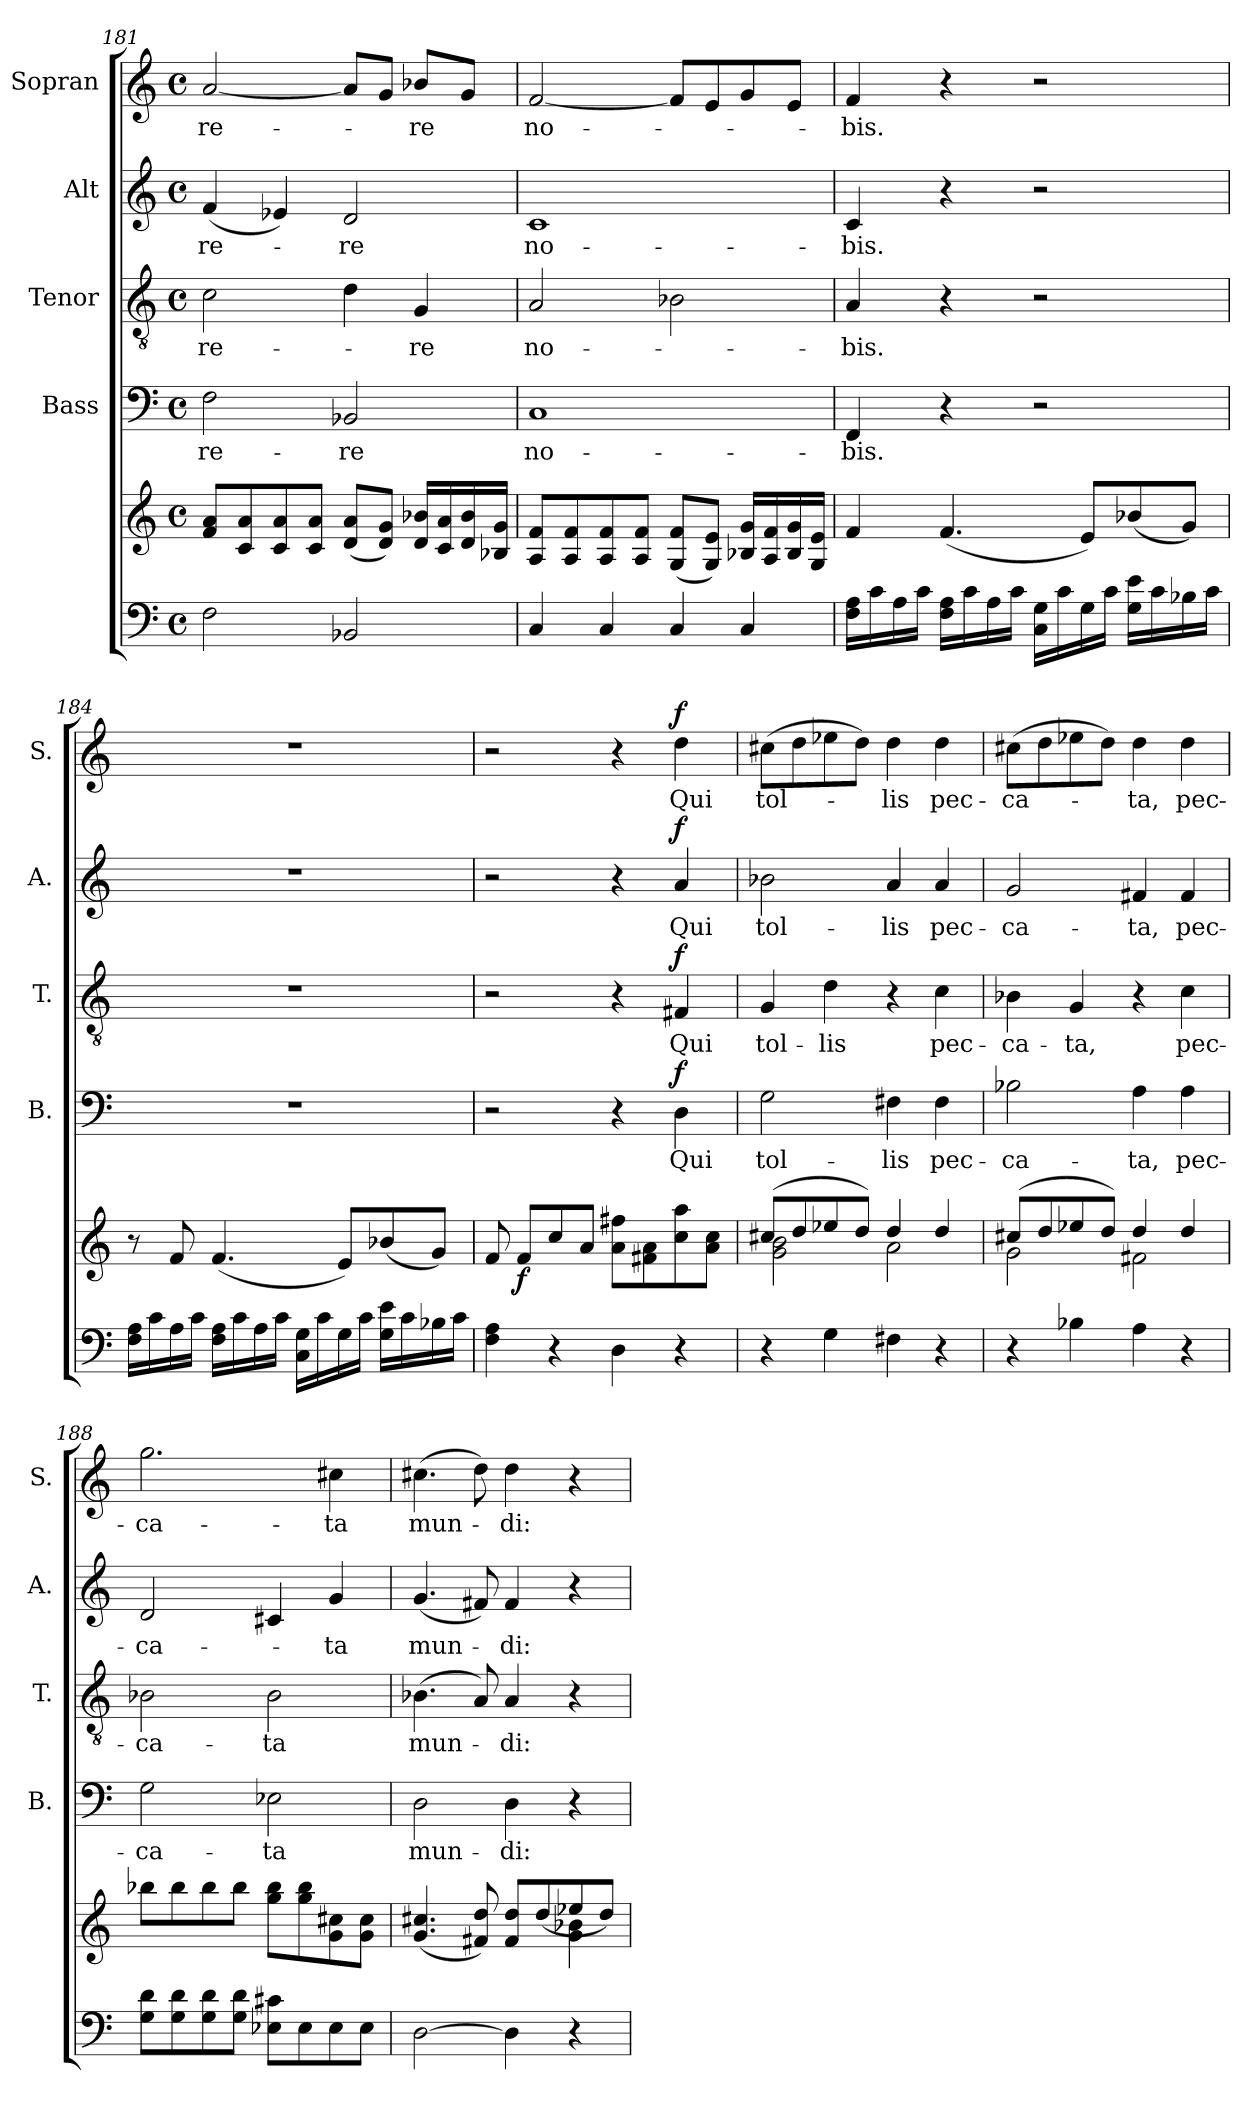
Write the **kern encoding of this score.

**kern	**kern	**dynam	**kern	**text	**dynam	**kern	**text	**dynam	**kern	**text	**dynam	**kern	**text	**dynam
*part5	*part5	*part5	*part4	*part4	*part4	*part3	*part3	*part3	*part2	*part2	*part2	*part1	*part1	*part1
*staff6	*staff5	*staff5/6	*staff4	*staff4	*staff4	*staff3	*staff3	*staff3	*staff2	*staff2	*staff2	*staff1	*staff1	*staff1
*	*	*	*I"Bass	*	*	*I"Tenor	*	*	*I"Alt	*	*	*I"Sopran	*	*
*	*	*	*I'B.	*	*	*I'T.	*	*	*I'A.	*	*	*I'S.	*	*
*clefF4	*clefG2	*	*clefF4	*	*	*clefGv2	*	*	*clefG2	*	*	*clefG2	*	*
*k[]	*k[]	*	*k[]	*	*	*k[]	*	*	*k[]	*	*	*k[]	*	*
*C:	*C:	*	*C:	*	*	*C:	*	*	*C:	*	*	*C:	*	*
*M4/4	*M4/4	*	*M4/4	*	*	*M4/4	*	*	*M4/4	*	*	*M4/4	*	*
*met(c)	*met(c)	*	*met(c)	*	*	*met(c)	*	*	*met(c)	*	*	*met(c)	*	*
=181	=181	=181	=181	=181	=181	=181	=181	=181	=181	=181	=181	=181	=181	=181
!	!	!	!	!LO:LY:b	!	!	!LO:LY:b	!	!	!LO:LY:b	!	!	!LO:LY:b	!
2F\	8f/ 8a/L	.	2F\	-re-	.	2c\	-re-	.	(<4f/	-re-	.	[2a/	-re-	.
.	8c/ 8a/	.	.	.	.	.	.	.	.	.	.	.	.	.
.	8c/ 8a/	.	.	.	.	.	.	.	4e-X/)	.	.	.	.	.
.	8c/ 8a/J	.	.	.	.	.	.	.	.	.	.	.	.	.
!	!	!	!	!LO:LY:b	!	!	!	!	!	!LO:LY:b	!	!	!	!
2BB-X/	(<8d/ 8a/L	.	2BB-X/	-re	.	4d\	.	.	2d/	-re	.	8a/L]	.	.
.	8d/ 8g/J)	.	.	.	.	.	.	.	.	.	.	8g/J	.	.
!	!	!	!	!	!	!	!LO:LY:b	!	!	!	!	!	!LO:LY:b	!
.	16d/ 16b-X/LL	.	.	.	.	4G/	-re	.	.	.	.	8b-X/L	-re	.
.	16c/ 16a/	.	.	.	.	.	.	.	.	.	.	.	.	.
.	16d/ 16b-/	.	.	.	.	.	.	.	.	.	.	8g/J	.	.
.	16B-X/ 16g/JJ	.	.	.	.	.	.	.	.	.	.	.	.	.
=182	=182	=182	=182	=182	=182	=182	=182	=182	=182	=182	=182	=182	=182	=182
!	!	!	!	!LO:LY:b	!	!	!LO:LY:b	!	!	!LO:LY:b	!	!	!LO:LY:b	!
4C/	8A/ 8f/L	.	1C	no-	.	2A/	no-	.	1c	no-	.	[2f/	no-	.
.	8A/ 8f/	.	.	.	.	.	.	.	.	.	.	.	.	.
4C/	8A/ 8f/	.	.	.	.	.	.	.	.	.	.	.	.	.
.	8A/ 8f/J	.	.	.	.	.	.	.	.	.	.	.	.	.
4C/	(<8G/ 8f/L	.	.	.	.	2B-X\	.	.	.	.	.	8f/L]	.	.
.	8G/ 8e/J)	.	.	.	.	.	.	.	.	.	.	8e/	.	.
4C/	16B-X/ 16g/LL	.	.	.	.	.	.	.	.	.	.	8g/	.	.
.	16A/ 16f/	.	.	.	.	.	.	.	.	.	.	.	.	.
.	16B-/ 16g/	.	.	.	.	.	.	.	.	.	.	8e/J	.	.
.	16G/ 16e/JJ	.	.	.	.	.	.	.	.	.	.	.	.	.
!!LO:PB:g=z
=183	=183	=183	=183	=183	=183	=183	=183	=183	=183	=183	=183	=183	=183	=183
!	!	!	!	!LO:LY:b	!	!	!LO:LY:b	!	!	!LO:LY:b	!	!	!LO:LY:b	!
16F\ 16A\LL	4f/	.	4FF/	-bis.	.	4A/	-bis.	.	4c/	-bis.	.	4f/	-bis.	.
16c\	.	.	.	.	.	.	.	.	.	.	.	.	.	.
16A\	.	.	.	.	.	.	.	.	.	.	.	.	.	.
16c\JJ	.	.	.	.	.	.	.	.	.	.	.	.	.	.
16F\ 16A\LL	(<4.f/	.	4r	.	.	4r	.	.	4r	.	.	4r	.	.
16c\	.	.	.	.	.	.	.	.	.	.	.	.	.	.
16A\	.	.	.	.	.	.	.	.	.	.	.	.	.	.
16c\JJ	.	.	.	.	.	.	.	.	.	.	.	.	.	.
16C\ 16G\LL	.	.	2r	.	.	2r	.	.	2r	.	.	2r	.	.
16c\	.	.	.	.	.	.	.	.	.	.	.	.	.	.
16G\	8e/L)	.	.	.	.	.	.	.	.	.	.	.	.	.
16c\JJ	.	.	.	.	.	.	.	.	.	.	.	.	.	.
16G\ 16e\LL	(<8b-X/	.	.	.	.	.	.	.	.	.	.	.	.	.
16c\	.	.	.	.	.	.	.	.	.	.	.	.	.	.
16B-X\	8g/J)	.	.	.	.	.	.	.	.	.	.	.	.	.
16c\JJ	.	.	.	.	.	.	.	.	.	.	.	.	.	.
=184	=184	=184	=184	=184	=184	=184	=184	=184	=184	=184	=184	=184	=184	=184
16F\ 16A\LL	8r	.	1r	.	.	1r	.	.	1r	.	.	1r	.	.
16c\	.	.	.	.	.	.	.	.	.	.	.	.	.	.
16A\	8f/	.	.	.	.	.	.	.	.	.	.	.	.	.
16c\JJ	.	.	.	.	.	.	.	.	.	.	.	.	.	.
16F\ 16A\LL	(<4.f/	.	.	.	.	.	.	.	.	.	.	.	.	.
16c\	.	.	.	.	.	.	.	.	.	.	.	.	.	.
16A\	.	.	.	.	.	.	.	.	.	.	.	.	.	.
16c\JJ	.	.	.	.	.	.	.	.	.	.	.	.	.	.
16C\ 16G\LL	.	.	.	.	.	.	.	.	.	.	.	.	.	.
16c\	.	.	.	.	.	.	.	.	.	.	.	.	.	.
16G\	8e/L)	.	.	.	.	.	.	.	.	.	.	.	.	.
16c\JJ	.	.	.	.	.	.	.	.	.	.	.	.	.	.
16G\ 16e\LL	(<8b-X/	.	.	.	.	.	.	.	.	.	.	.	.	.
16c\	.	.	.	.	.	.	.	.	.	.	.	.	.	.
16B-X\	8g/J)	.	.	.	.	.	.	.	.	.	.	.	.	.
16c\JJ	.	.	.	.	.	.	.	.	.	.	.	.	.	.
=185	=185	=185	=185	=185	=185	=185	=185	=185	=185	=185	=185	=185	=185	=185
4F\ 4A\	8f/	.	2r	.	.	2r	.	.	2r	.	.	2r	.	.
!	!	!LO:DY:b	!	!	!	!	!	!	!	!	!	!	!	!
.	8f/L	f	.	.	.	.	.	.	.	.	.	.	.	.
4r	8cc/	.	.	.	.	.	.	.	.	.	.	.	.	.
.	8a/J	.	.	.	.	.	.	.	.	.	.	.	.	.
4D\	8a\ 8ff#X\L	.	4r	.	.	4r	.	.	4r	.	.	4r	.	.
.	8f#X\ 8a\	.	.	.	.	.	.	.	.	.	.	.	.	.
!	!	!	!	!LO:LY:b	!LO:DY:a	!	!LO:LY:b	!LO:DY:a	!	!LO:LY:b	!LO:DY:a	!	!LO:LY:b	!LO:DY:a
4r	8cc\ 8aa\	.	4D\	Qui	f	4F#X/	Qui	f	4a/	Qui	f	4dd\	Qui	f
.	8a\ 8cc\J	.	.	.	.	.	.	.	.	.	.	.	.	.
!!LO:LB:g=z
=186	=186	=186	=186	=186	=186	=186	=186	=186	=186	=186	=186	=186	=186	=186
*	*^	*	*	*	*	*	*	*	*	*	*	*	*	*
!	!	!	!	!	!LO:LY:b	!	!	!LO:LY:b	!	!	!LO:LY:b	!	!	!LO:LY:b	!
4r	(>8cc#X/L	2g\ 2b\	.	2G\	tol-	.	4G/	tol-	.	2b-X\	tol-	.	(>8cc#X\L	tol-	.
.	8dd/	.	.	.	.	.	.	.	.	.	.	.	8dd\	.	.
!	!	!	!	!	!	!	!	!LO:LY:b	!	!	!	!	!	!	!
4G\	8ee-X/	.	.	.	.	.	4d\	-lis	.	.	.	.	8ee-X\	.	.
.	8dd/J)	.	.	.	.	.	.	.	.	.	.	.	8dd\J)	.	.
!	!	!	!	!	!LO:LY:b	!	!	!	!	!	!LO:LY:b	!	!	!LO:LY:b	!
4F#X\	4dd/	2a\	.	4F#X\	-lis	.	4r	.	.	4a/	-lis	.	4dd\	-lis	.
!	!	!	!	!	!LO:LY:b	!	!	!LO:LY:b	!	!	!LO:LY:b	!	!	!LO:LY:b	!
4r	4dd/	.	.	4F#\	pec-	.	4c\	pec-	.	4a/	pec-	.	4dd\	pec-	.
=187	=187	=187	=187	=187	=187	=187	=187	=187	=187	=187	=187	=187	=187	=187	=187
!	!	!	!	!	!LO:LY:b	!	!	!LO:LY:b	!	!	!LO:LY:b	!	!	!LO:LY:b	!
4r	(>8cc#X/L	2g\	.	2B-X\	-ca-	.	4B-X\	-ca-	.	2g/	-ca-	.	(>8cc#X\L	-ca-	.
.	8dd/	.	.	.	.	.	.	.	.	.	.	.	8dd\	.	.
!	!	!	!	!	!	!	!	!LO:LY:b	!	!	!	!	!	!	!
4B-X\	8ee-X/	.	.	.	.	.	4G/	-ta,	.	.	.	.	8ee-X\	.	.
.	8dd/J)	.	.	.	.	.	.	.	.	.	.	.	8dd\J)	.	.
!	!	!	!	!	!LO:LY:b	!	!	!	!	!	!LO:LY:b	!	!	!LO:LY:b	!
4A\	4dd/	2f#X\	.	4A\	-ta,	.	4r	.	.	4f#X/	-ta,	.	4dd\	-ta,	.
!	!	!	!	!	!LO:LY:b	!	!	!LO:LY:b	!	!	!LO:LY:b	!	!	!LO:LY:b	!
4r	4dd/	.	.	4A\	pec-	.	4c\	pec-	.	4f#/	pec-	.	4dd\	pec-	.
*	*v	*v	*	*	*	*	*	*	*	*	*	*	*	*	*
=188	=188	=188	=188	=188	=188	=188	=188	=188	=188	=188	=188	=188	=188	=188
!	!	!	!	!LO:LY:b	!	!	!LO:LY:b	!	!	!LO:LY:b	!	!	!LO:LY:b	!
8G\ 8d\L	8bb-X\L	.	2G\	-ca-	.	2B-X\	-ca-	.	2d/	-ca-	.	2.gg\	-ca-	.
8G\ 8d\	8bb-\	.	.	.	.	.	.	.	.	.	.	.	.	.
8G\ 8d\	8bb-\	.	.	.	.	.	.	.	.	.	.	.	.	.
8G\ 8d\J	8bb-\J	.	.	.	.	.	.	.	.	.	.	.	.	.
!	!	!	!	!LO:LY:b	!	!	!LO:LY:b	!	!	!	!	!	!	!
8E-X\ 8c#X\L	8gg\ 8bb-\L	.	2E-X\	-ta	.	2B-\	-ta	.	4c#X/	.	.	.	.	.
8E-\	8gg\ 8bb-\	.	.	.	.	.	.	.	.	.	.	.	.	.
!	!	!	!	!	!	!	!	!	!	!LO:LY:b	!	!	!LO:LY:b	!
8E-\	8g\ 8cc#X\	.	.	.	.	.	.	.	4g/	-ta	.	4cc#X\	-ta	.
8E-\J	8g\ 8cc#\J	.	.	.	.	.	.	.	.	.	.	.	.	.
=189	=189	=189	=189	=189	=189	=189	=189	=189	=189	=189	=189	=189	=189	=189
*	*^	*	*	*	*	*	*	*	*	*	*	*	*	*
!	!	!	!	!	!LO:LY:b	!	!	!LO:LY:b	!	!	!LO:LY:b	!	!	!LO:LY:b	!
[2D\	(4.g/ 4.cc#X/	2.ryy	.	2D\	mun-	.	(>4.B-X\	mun-	.	(<4.g/	mun-	.	(>4.cc#X\	mun-	.
.	8f#X/ 8dd/)	.	.	.	.	.	8A/)	.	.	8f#X/)	.	.	8dd\)	.	.
!	!	!	!	!	!LO:LY:b	!	!	!LO:LY:b	!	!	!LO:LY:b	!	!	!LO:LY:b	!
4D\]	8f#/ 8dd/L	.	.	4D\	-di:	.	4A/	-di:	.	4f#/	-di:	.	4dd\	-di:	.
.	(>8dd/	.	.	.	.	.	.	.	.	.	.	.	.	.	.
4r	8ee-X/	4g\ 4b-X\	.	4r	.	.	4r	.	.	4r	.	.	4r	.	.
.	8dd/J)	.	.	.	.	.	.	.	.	.	.	.	.	.	.
*	*v	*v	*	*	*	*	*	*	*	*	*	*	*	*	*
=	=	=	=	=	=	=	=	=	=	=	=	=	=	=
*-	*-	*-	*-	*-	*-	*-	*-	*-	*-	*-	*-	*-	*-	*-
